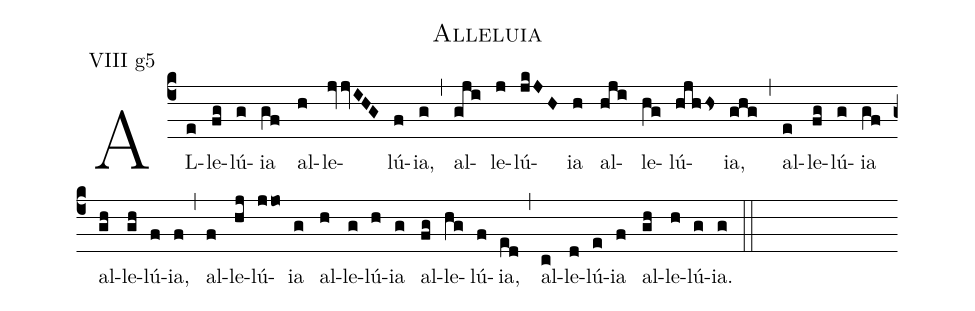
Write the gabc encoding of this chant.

name: Alleluia;
annotation: VIII g5;
mode: 8;
%%
(c4)
AL(e)le(fg)lú(g)ia(gf) al(h)le(jvjvIHG)lú(f)ia,(g) (,)
al(gji)le(j)lú(jkJH)ia(h) al(hji)le(hg)lú(hjhhs)ia,(ghg) (,)
al(e)le(fg)lú(g)ia(gf) al(gh)le(gh)lú(f)ia,(f) (,)
al(f)le(hj)lú(jjo)ia(g) al(h)le(g)lú(h)ia(g) al(fg)le(hg)lú(f)ia,(ed) (,)
al(c)le(d)lú(e)ia(f) al(gh)le(h)lú(g)ia.(g) (::)
